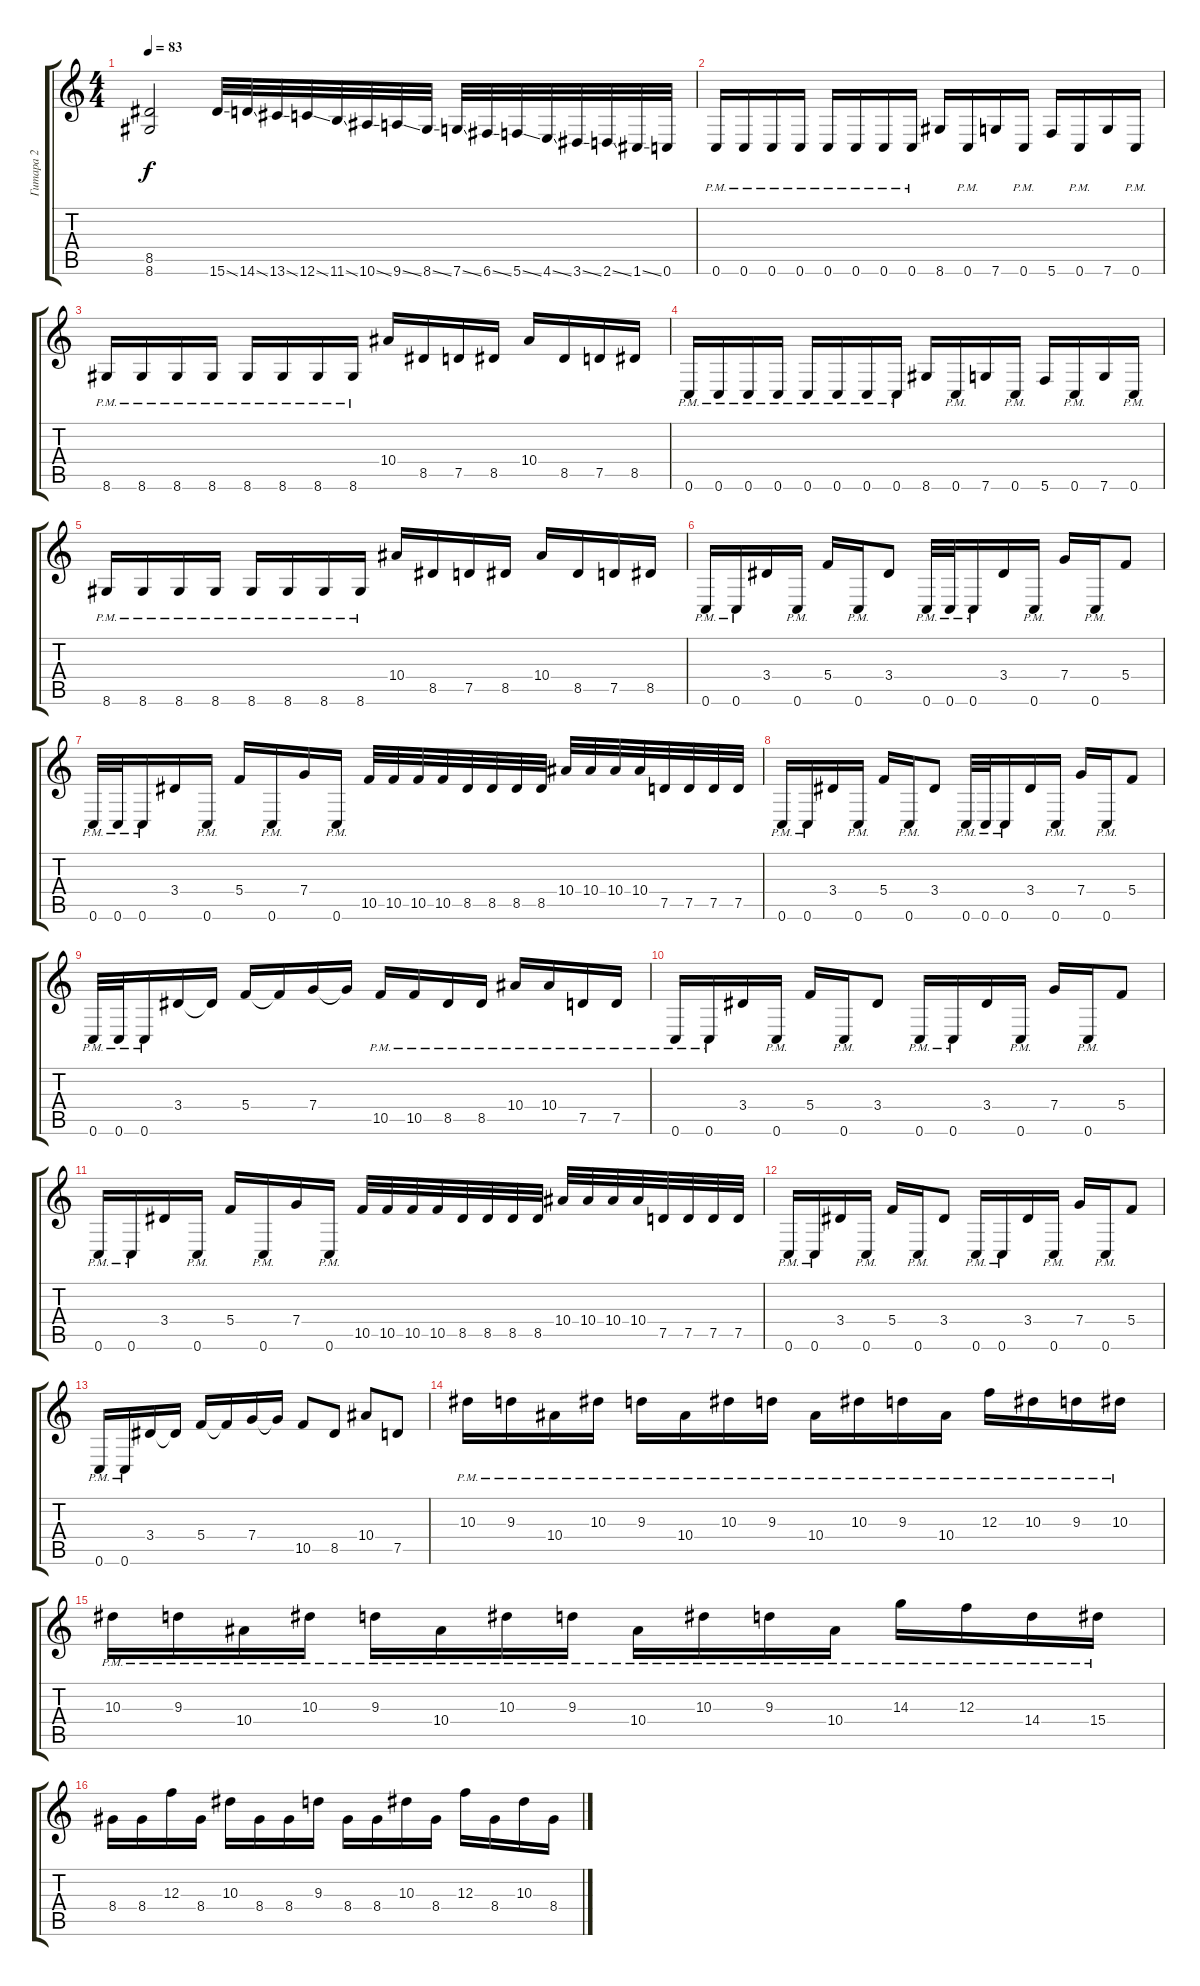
\track ("Гитара 2" "Гитара 2") {instrument distortionguitar}
\staff {score tabs}
\tuning (D4 A3 F3 C3 G2 C2) {hide}
\ts (4 4)
\tempo 83
\clef g2
\ks c
(8.5 8.6).2{dy f} 15.6{ss}.32 14.6{ss}.32 13.6{ss}.32 12.6{ss}.32 11.6{ss}.32 10.6{ss}.32 9.6{ss}.32 8.6{ss}.32 7.6{ss}.32 6.6{ss}.32 5.6{ss}.32 4.6{ss}.32 3.6{ss}.32 2.6{ss}.32 1.6{ss}.32 0.6.32 |
0.6{pm}.16 0.6{pm}.16 0.6{pm}.16 0.6{pm}.16 0.6{pm}.16 0.6{pm}.16 0.6{pm}.16 0.6{pm}.16 8.6.16 0.6{pm}.16 7.6.16 0.6{pm}.16 5.6.16 0.6{pm}.16 7.6.16 0.6{pm}.16 |
8.6{pm}.16 8.6{pm}.16 8.6{pm}.16 8.6{pm}.16 8.6{pm}.16 8.6{pm}.16 8.6{pm}.16 8.6{pm}.16 10.4.16 8.5.16 7.5.16 8.5.16 10.4.16 8.5.16 7.5.16 8.5.16 |
0.6{pm}.16 0.6{pm}.16 0.6{pm}.16 0.6{pm}.16 0.6{pm}.16 0.6{pm}.16 0.6{pm}.16 0.6{pm}.16 8.6.16 0.6{pm}.16 7.6.16 0.6{pm}.16 5.6.16 0.6{pm}.16 7.6.16 0.6{pm}.16 |
8.6{pm}.16 8.6{pm}.16 8.6{pm}.16 8.6{pm}.16 8.6{pm}.16 8.6{pm}.16 8.6{pm}.16 8.6{pm}.16 10.4.16 8.5.16 7.5.16 8.5.16 10.4.16 8.5.16 7.5.16 8.5.16 |
0.6{pm}.16 0.6{pm}.16 3.4.16 0.6{pm}.16 5.4.16 0.6{pm}.16 3.4.8 0.6{pm}.32 0.6{pm}.32 0.6{pm}.16 3.4.16 0.6{pm}.16 7.4.16 0.6{pm}.16 5.4.8 |
0.6{pm}.32 0.6{pm}.32 0.6{pm}.16 3.4.16 0.6{pm}.16 5.4.16 0.6{pm}.16 7.4.16 0.6{pm}.16 10.5.32 10.5.32 10.5.32 10.5.32 8.5.32 8.5.32 8.5.32 8.5.32 10.4.32 10.4.32 10.4.32 10.4.32 7.5.32 7.5.32 7.5.32 7.5.32 |
0.6{pm}.16 0.6{pm}.16 3.4.16 0.6{pm}.16 5.4.16 0.6{pm}.16 3.4.8 0.6{pm}.32 0.6{pm}.32 0.6{pm}.16 3.4.16 0.6{pm}.16 7.4.16 0.6{pm}.16 5.4.8 |
0.6{pm}.32 0.6{pm}.32 0.6{pm}.16 3.4.16 3.4{t}.16 5.4.16 5.4{t}.16 7.4.16 7.4{t}.16 10.5{pm}.16 10.5{pm}.16 8.5{pm}.16 8.5{pm}.16 10.4{pm}.16 10.4{pm}.16 7.5{pm}.16 7.5{pm}.16 |
0.6{pm}.16 0.6{pm}.16 3.4.16 0.6{pm}.16 5.4.16 0.6{pm}.16 3.4.8 0.6{pm}.16 0.6{pm}.16 3.4.16 0.6{pm}.16 7.4.16 0.6{pm}.16 5.4.8 |
0.6{pm}.16 0.6{pm}.16 3.4.16 0.6{pm}.16 5.4.16 0.6{pm}.16 7.4.16 0.6{pm}.16 10.5.32 10.5.32 10.5.32 10.5.32 8.5.32 8.5.32 8.5.32 8.5.32 10.4.32 10.4.32 10.4.32 10.4.32 7.5.32 7.5.32 7.5.32 7.5.32 |
0.6{pm}.16 0.6{pm}.16 3.4.16 0.6{pm}.16 5.4.16 0.6{pm}.16 3.4.8 0.6{pm}.16 0.6{pm}.16 3.4.16 0.6{pm}.16 7.4.16 0.6{pm}.16 5.4.8 |
0.6{pm}.16 0.6{pm}.16 3.4.16 3.4{t}.16 5.4.16 5.4{t}.16 7.4.16 7.4{t}.16 10.5.8 8.5.8 10.4.8 7.5.8 |
10.3{pm}.16 9.3{pm}.16 10.4{pm}.16 10.3{pm}.16 9.3{pm}.16 10.4{pm}.16 10.3{pm}.16 9.3{pm}.16 10.4{pm}.16 10.3{pm}.16 9.3{pm}.16 10.4{pm}.16 12.3{pm}.16 10.3{pm}.16 9.3{pm}.16 10.3{pm}.16 |
10.3{pm}.16 9.3{pm}.16 10.4{pm}.16 10.3{pm}.16 9.3{pm}.16 10.4{pm}.16 10.3{pm}.16 9.3{pm}.16 10.4{pm}.16 10.3{pm}.16 9.3{pm}.16 10.4{pm}.16 14.3{pm}.16 12.3{pm}.16 14.4{pm}.16 15.4{pm}.16 |
8.4.16 8.4.16 12.3.16 8.4.16 10.3.16 8.4.16 8.4.16 9.3.16 8.4.16 8.4.16 10.3.16 8.4.16 12.3.16 8.4.16 10.3.16 8.4.16
